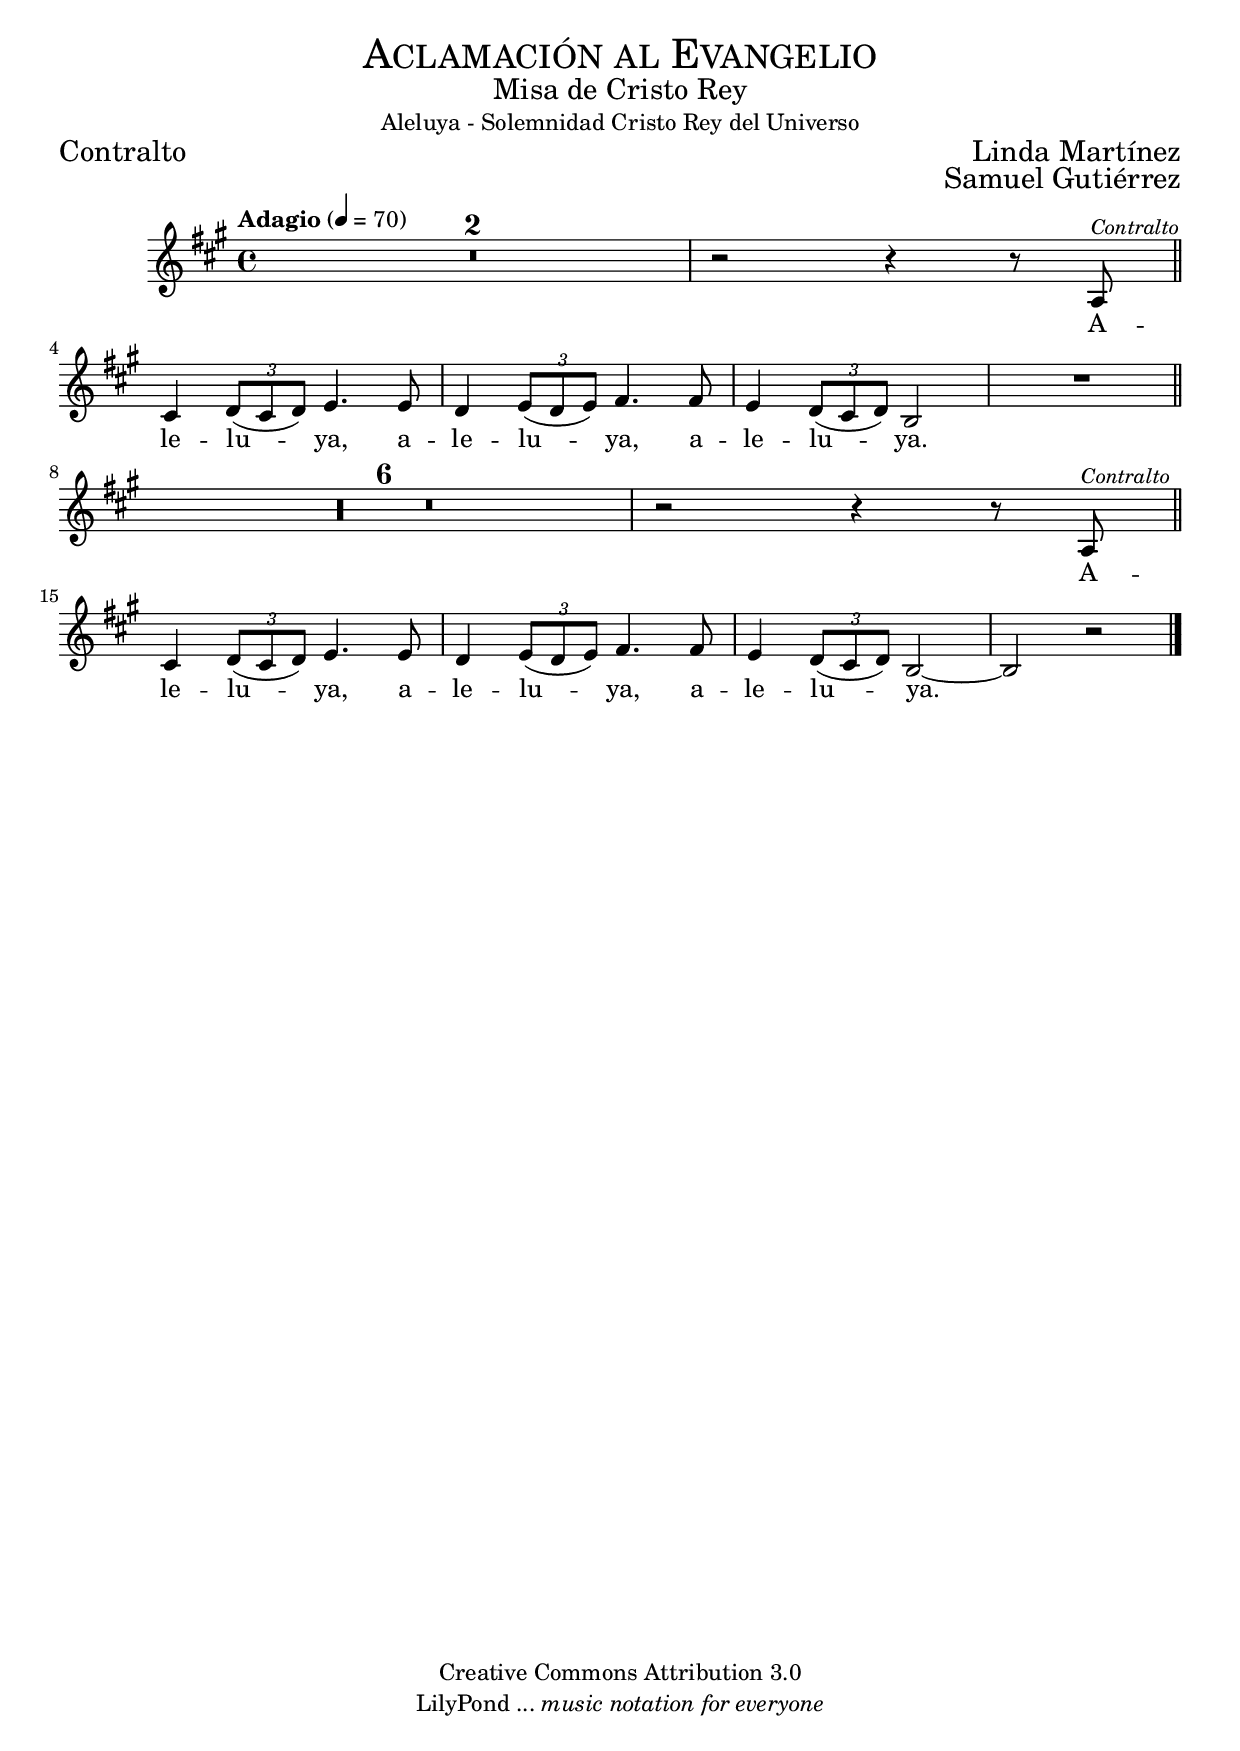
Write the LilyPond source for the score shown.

% ******************************************************************************************
%	Aclamaicion al Evangelio - Melody inspired by the compositions of Mons Marco Frisina
%   	Music and accompaniment by serachsam
% ******************************************************************************************
\language "espanol"
\version "2.23.2"

% --- Global parameters
particle = 1
jump = \break

% --- Includes
\include "global.ily"
alto_music = \relative do' {
  \compressEmptyMeasures

  R1*2 |
  r2 r4 r8 la8^\markup{ \italic \small "Contralto" } | \bar "||" #(if (= particle 1) jump "") % 3
  dos4 \tuplet 3/2 { re8( dos re) } mi4. mi8 |
  re4 \tuplet 3/2 { mi8( re mi) } fas4. fas8 |
  mi4 \tuplet 3/2 { re8( dos re) } si2 |
  R1 | \bar "||" #(if (= particle 1) jump "") % 7
  R1*6 |
  r2 r4 r8 la8^\markup{ \italic \small "Contralto" } | \bar "||" #(if (= particle 1) jump "") % 14
  dos4 \tuplet 3/2 { re8( dos re) } mi4. mi8 |
  re4 \tuplet 3/2 { mi8( re mi) } fas4. fas8 |
  mi4 \tuplet 3/2 { re8( dos re) } si2~ |
  si2 r |

  \bar "|."
}

alto_lyrics = \lyricmode {
  A -- le -- lu -- ya,
  a -- le -- lu -- ya,
  a -- le -- lu -- ya.

  A -- le -- lu -- ya,
  a -- le -- lu -- ya,
  a -- le -- lu -- ya.
}


% --- Global size
% #(set-global-staff-size 20)

% --- Header
\markup { \fill-line { \center-column { \fontsize #5 \smallCaps "Aclamación al Evangelio" \fontsize #2 "Misa de Cristo Rey" "Aleluya - Solemnidad Cristo Rey del Universo" } } }
\markup { \fill-line { \fontsize #2 "Contralto" \right-column { \fontsize #2 "Linda Martínez" } } }
\markup { \fill-line { " " \right-column { \fontsize #2 "Samuel Gutiérrez" } } }
\header {
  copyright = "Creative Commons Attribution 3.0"
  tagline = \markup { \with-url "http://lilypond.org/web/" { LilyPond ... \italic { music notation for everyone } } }
  breakbefore = ##t
}

% --- Music

% --- Harmony

\score {
  <<
    \new Staff <<
      \set Staff.midiInstrument = #"choir aahs"
      \set Staff.midiMaximumVolume = #1.5
      \new Voice = "contralto" <<
        \global \alto_music
      >>
      \new Lyrics = "contralto"
      \context Lyrics = "contralto" \lyricsto "contralto" \alto_lyrics
    >>
  >>
  \midi { }
  \layout { }
}

% --- Paper
\paper{
  #(set-default-paper-size "letter")
  page-breaking = #ly:page-turn-breaking
}
